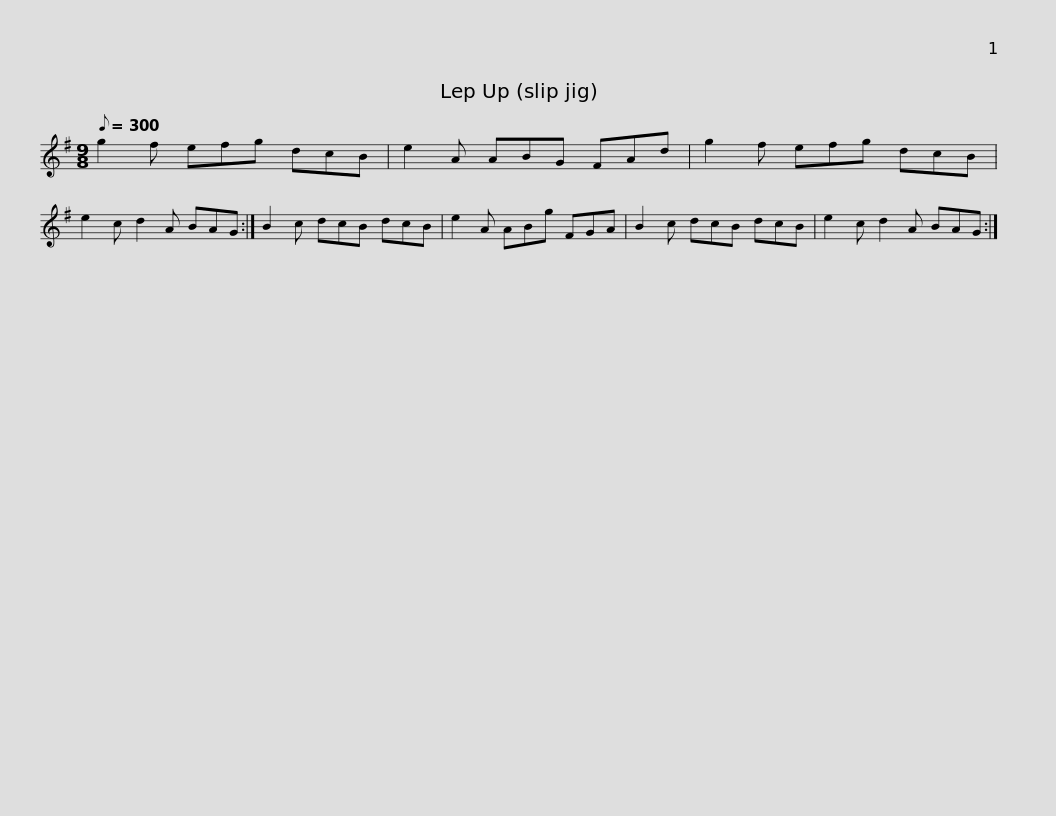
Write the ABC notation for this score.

X:1
L:1/8
Q:1/8=300
M:9/8
I:linebreak $
K:G
V:1 treble
V:1
 g2 f efg dcB | e2 A ABG FAd | g2 f efg dcB | e2 c d2 A BAG :| B2 c dcB dcB |$ %5
 e2 A ABg FGA | B2 c dcB dcB | e2 c d2 A BAG :| %8
